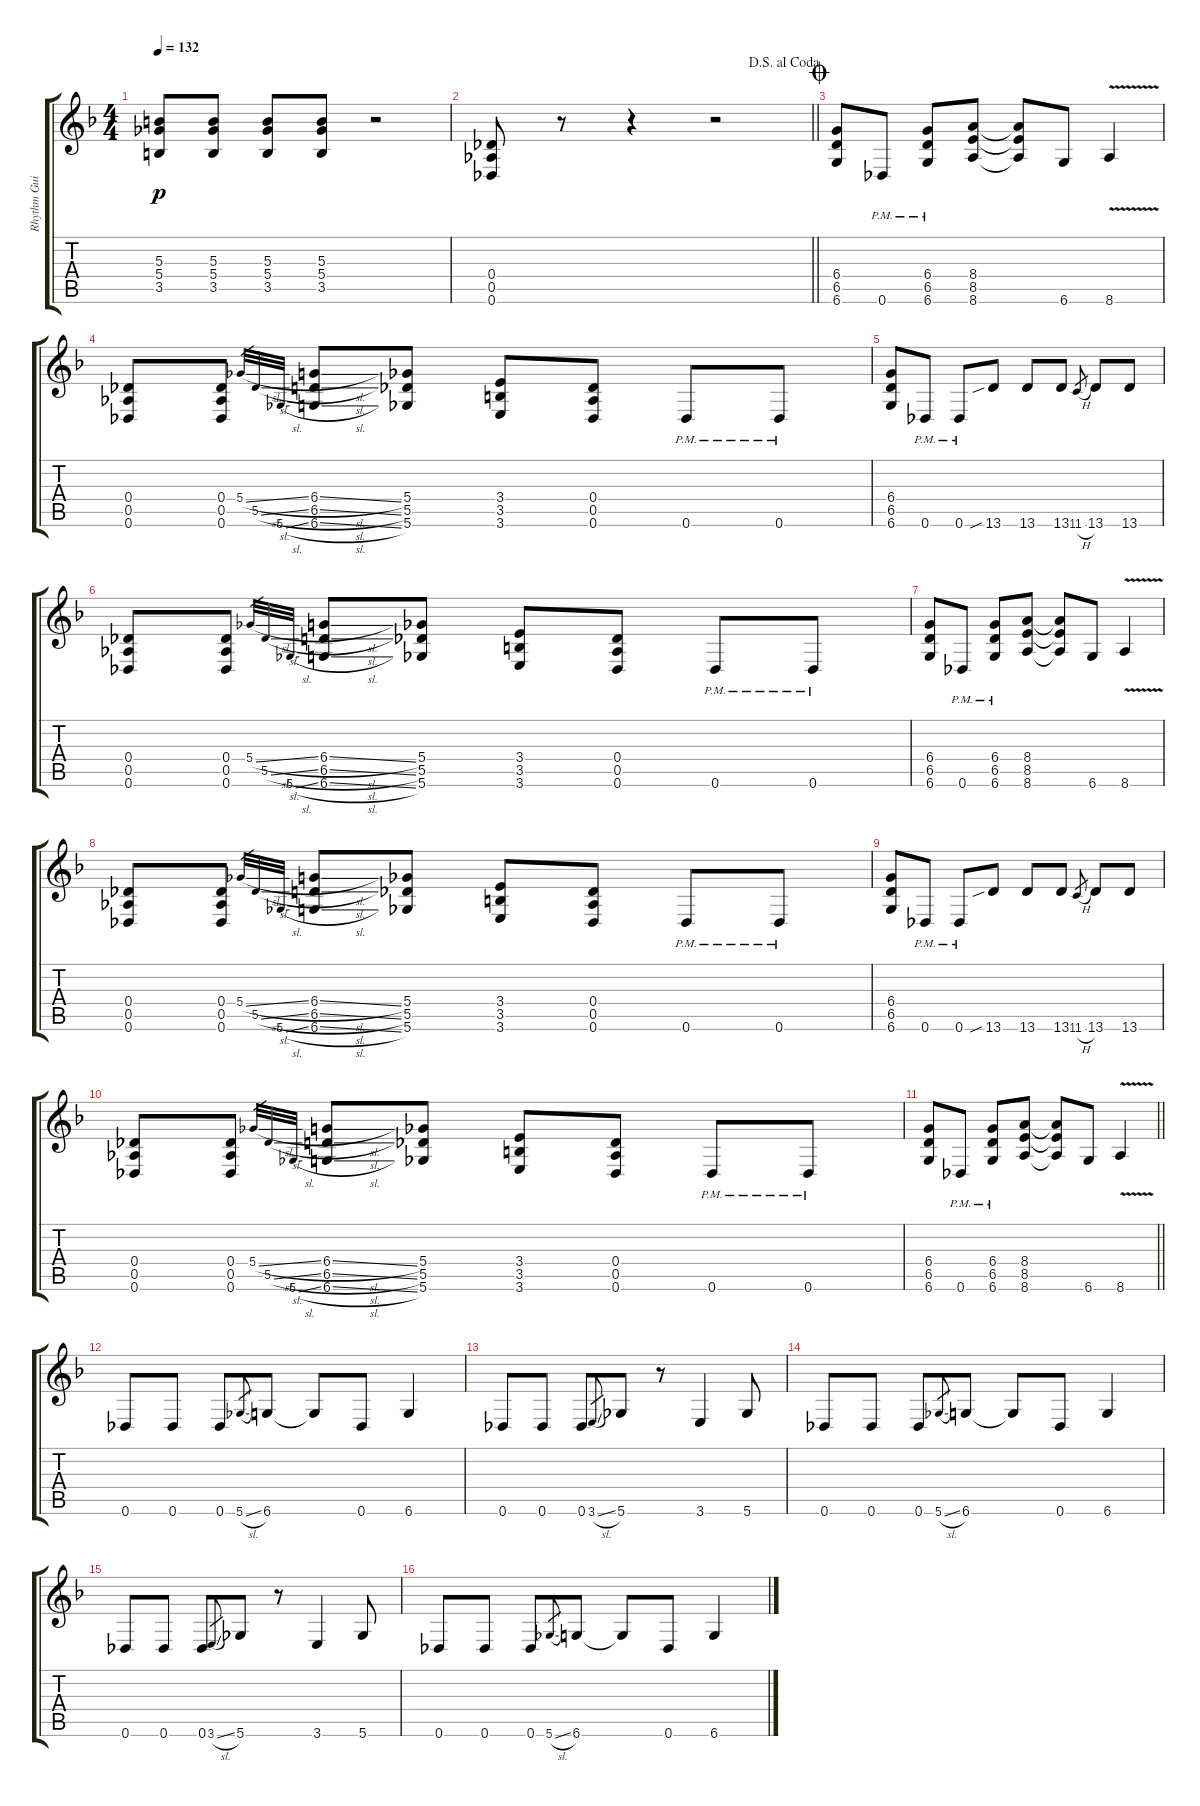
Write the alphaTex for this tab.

\track ("Rhythm Guitar" "Rhythm Gui") {instrument overdrivenguitar}
\staff {score tabs}
\tuning (Eb4 Bb3 Gb3 Db3 Ab2 Db2) {hide}
\ts (4 4)
\tempo 132
\clef g2
\ks f
(5.3 5.4 3.5).8{dy p} (5.3 5.4 3.5).8 (5.3 5.4 3.5).8 (5.3 5.4 3.5).8 r.2 |
\jump dalsegnoalcoda
\barLineRight lightlight
(0.4 0.5 0.6).8 r.8 r.4 r.2 |
\jump coda
(6.4 6.5 6.6).8 0.6{pm}.8 (6.4{pm} 6.5{pm} 6.6{pm}).8 (8.4 8.5 8.6).8 (8.4{t} 8.5{t} 8.6{t}).8 6.6.8 8.6{v}.4 |
(0.4 0.5 0.6).8 (0.4 0.5 0.6).8 5.4{sl}.32{gr} 5.5{sl}.32{gr} 5.6{sl}.32{gr} (6.4{sl} 6.5{sl} 6.6{sl}).8 (5.4 5.5 5.6).8 (3.4 3.5 3.6).8 (0.4 0.5 0.6).8 0.6{pm}.8 0.6{pm}.8 |
(6.4 6.5 6.6).8 0.6{pm}.8 0.6{pm}.8 13.6{sib}.8 13.6.8 13.6.8 11.6{h}.8{gr} 13.6.8 13.6.8 |
(0.4 0.5 0.6).8 (0.4 0.5 0.6).8 5.4{sl}.32{gr} 5.5{sl}.32{gr} 5.6{sl}.32{gr} (6.4{sl} 6.5{sl} 6.6{sl}).8 (5.4 5.5 5.6).8 (3.4 3.5 3.6).8 (0.4 0.5 0.6).8 0.6{pm}.8 0.6{pm}.8 |
(6.4 6.5 6.6).8 0.6{pm}.8 (6.4{pm} 6.5{pm} 6.6{pm}).8 (8.4 8.5 8.6).8 (8.4{t} 8.5{t} 8.6{t}).8 6.6.8 8.6{v}.4 |
(0.4 0.5 0.6).8 (0.4 0.5 0.6).8 5.4{sl}.32{gr} 5.5{sl}.32{gr} 5.6{sl}.32{gr} (6.4{sl} 6.5{sl} 6.6{sl}).8 (5.4 5.5 5.6).8 (3.4 3.5 3.6).8 (0.4 0.5 0.6).8 0.6{pm}.8 0.6{pm}.8 |
(6.4 6.5 6.6).8 0.6{pm}.8 0.6{pm}.8 13.6{sib}.8 13.6.8 13.6.8 11.6{h}.8{gr} 13.6.8 13.6.8 |
(0.4 0.5 0.6).8 (0.4 0.5 0.6).8 5.4{sl}.32{gr} 5.5{sl}.32{gr} 5.6{sl}.32{gr} (6.4{sl} 6.5{sl} 6.6{sl}).8 (5.4 5.5 5.6).8 (3.4 3.5 3.6).8 (0.4 0.5 0.6).8 0.6{pm}.8 0.6{pm}.8 |
\barLineRight lightlight
(6.4 6.5 6.6).8 0.6{pm}.8 (6.4{pm} 6.5{pm} 6.6{pm}).8 (8.4 8.5 8.6).8 (8.4{t} 8.5{t} 8.6{t}).8 6.6.8 8.6{v}.4 |
0.6.8 0.6.8 0.6.8 5.6{sl}.8{gr} 6.6.8 6.6{t}.8 0.6.8 6.6.4 |
0.6.8 0.6.8 0.6.8 3.6{sl}.8{gr} 5.6.8 r.8 3.6.4 5.6.8 |
0.6.8 0.6.8 0.6.8 5.6{sl}.8{gr} 6.6.8 6.6{t}.8 0.6.8 6.6.4 |
0.6.8 0.6.8 0.6.8 3.6{sl}.8{gr} 5.6.8 r.8 3.6.4 5.6.8 |
0.6.8 0.6.8 0.6.8 5.6{sl}.8{gr} 6.6.8 6.6{t}.8 0.6.8 6.6.4
